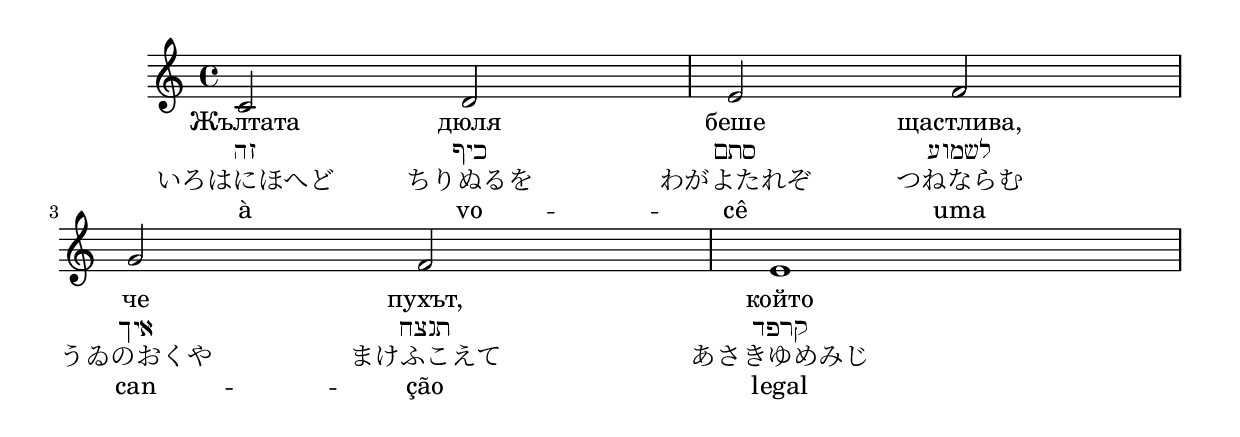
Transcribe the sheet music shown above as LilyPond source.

%% Do not edit this file; it is auto-generated from input/new
%% This file is in the public domain.
\version "2.11.62"

%% Edit this file using a Unicode aware editor, such as GVIM, GEDIT, Emacs

%{

You may have to install additional fonts.

Red Hat Fedora

    taipeifonts fonts-xorg-truetype ttfonts-ja fonts-arabic \
   ttfonts-zh_CN fonts-ja fonts-hebrew 

Debian GNU/Linux

   apt-get install emacs-intl-fonts xfonts-intl-.* \
  ttf-kochi-gothic ttf-kochi-mincho \
  xfonts-bolkhov-75dpi xfonts-cronyx-100dpi xfonts-cronyx-75dpi 
%} 

\header {
  lsrtags = "text"
  texidoc = "Various scripts may be used for texts (like titles and
lyrics) by entering them in UTF-8 encoding, and using a Pango based
backend.  Depending on the fonts installed, this fragment will
render Bulgarian (Cyrillic), Hebrew, Japanese and Portuguese.
"
  doctitle = "UTF-8"
} % begin verbatim


% end verbatim - this comment is a hack to prevent texinfo.tex
% from choking on non-European UTF-8 subsets
% Cyrillic font
bulgarian = \lyricmode {
  Жълтата дюля беше щастлива, че пухът, който цъфна, замръзна като гьон.
}

hebrew = \lyricmode {
  זה כיף סתם לשמוע איך תנצח קרפד עץ טוב בגן.
}

japanese = \lyricmode {
  いろはにほへど ちりぬるを
  わがよたれぞ  つねならむ
  うゐのおくや  まけふこえて
  あさきゆめみじ ゑひもせず
}

% "a legal song to you"
portuguese = \lyricmode {
  à vo -- cê uma can -- ção legal
}

\relative c' {
  c2 d
  e2 f
  g2 f
  e1
}
\addlyrics { \bulgarian }
\addlyrics { \hebrew }
\addlyrics { \japanese }
\addlyrics { \portuguese }
